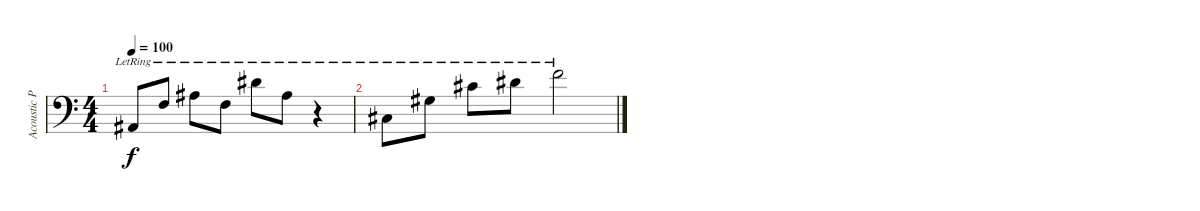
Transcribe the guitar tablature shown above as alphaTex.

\track ("Acoustic Piano (Staff 2)" "Acoustic P") {instrument acousticgrandpiano}
\staff {score}
\tuning (E4 B3 G3 D3 A2 E2 B1) {hide}
\ts (4 4)
\tempo 100
\clef f4
\ks c
1.5{lr}.8{dy f} 3.4{lr}.8 3.3{lr}.8 3.4{lr}.8 4.2{lr}.8 3.3{lr}.8 r.4 |
4.5{lr}.8 1.3{lr}.8 2.2{lr}.8 4.2{lr}.8 1.1{lr}.2
